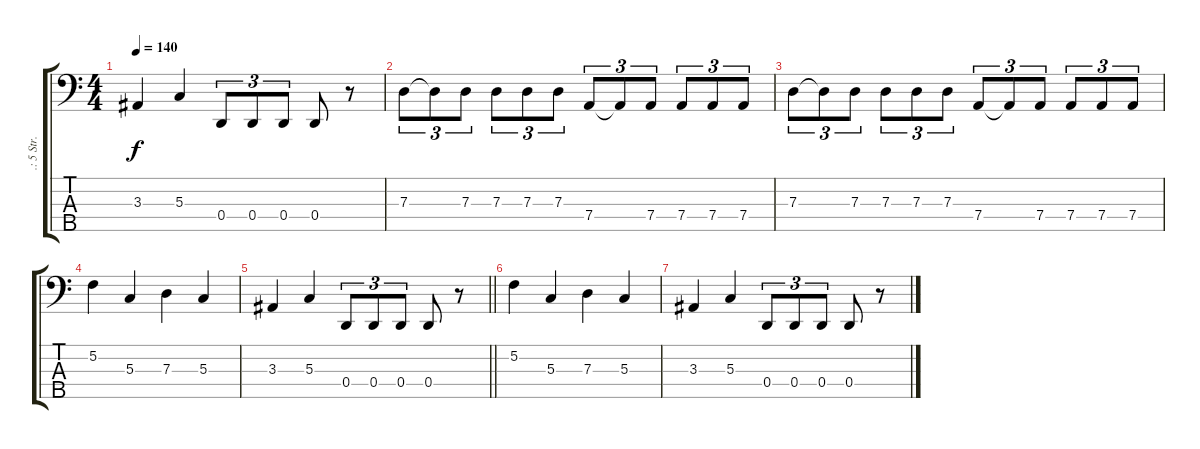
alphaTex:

\track (".: 5 Str. Bass :." ".: 5 Str. ") {instrument electricbasspick}
\staff {score tabs}
\tuning (F2 C2 G1 D1 A0) {hide}
\ts (4 4)
\tempo 140
\clef f4
\ks c
3.3.4{dy f} 5.3.4 0.4.8{tu (3 2)} 0.4.8{tu (3 2)} 0.4.8{tu (3 2)} 0.4.8 r.8 |
7.3.8{tu (3 2)} 7.3{t}.8{tu (3 2)} 7.3.8{tu (3 2)} 7.3.8{tu (3 2)} 7.3.8{tu (3 2)} 7.3.8{tu (3 2)} 7.4.8{tu (3 2)} 7.4{t}.8{tu (3 2)} 7.4.8{tu (3 2)} 7.4.8{tu (3 2)} 7.4.8{tu (3 2)} 7.4.8{tu (3 2)} |
7.3.8{tu (3 2)} 7.3{t}.8{tu (3 2)} 7.3.8{tu (3 2)} 7.3.8{tu (3 2)} 7.3.8{tu (3 2)} 7.3.8{tu (3 2)} 7.4.8{tu (3 2)} 7.4{t}.8{tu (3 2)} 7.4.8{tu (3 2)} 7.4.8{tu (3 2)} 7.4.8{tu (3 2)} 7.4.8{tu (3 2)} |
5.2.4 5.3.4 7.3.4 5.3.4 |
\barLineRight lightlight
3.3.4 5.3.4 0.4.8{tu (3 2)} 0.4.8{tu (3 2)} 0.4.8{tu (3 2)} 0.4.8 r.8 |
\section ("" "")
5.2.4 5.3.4 7.3.4 5.3.4 |
3.3.4 5.3.4 0.4.8{tu (3 2)} 0.4.8{tu (3 2)} 0.4.8{tu (3 2)} 0.4.8 r.8
